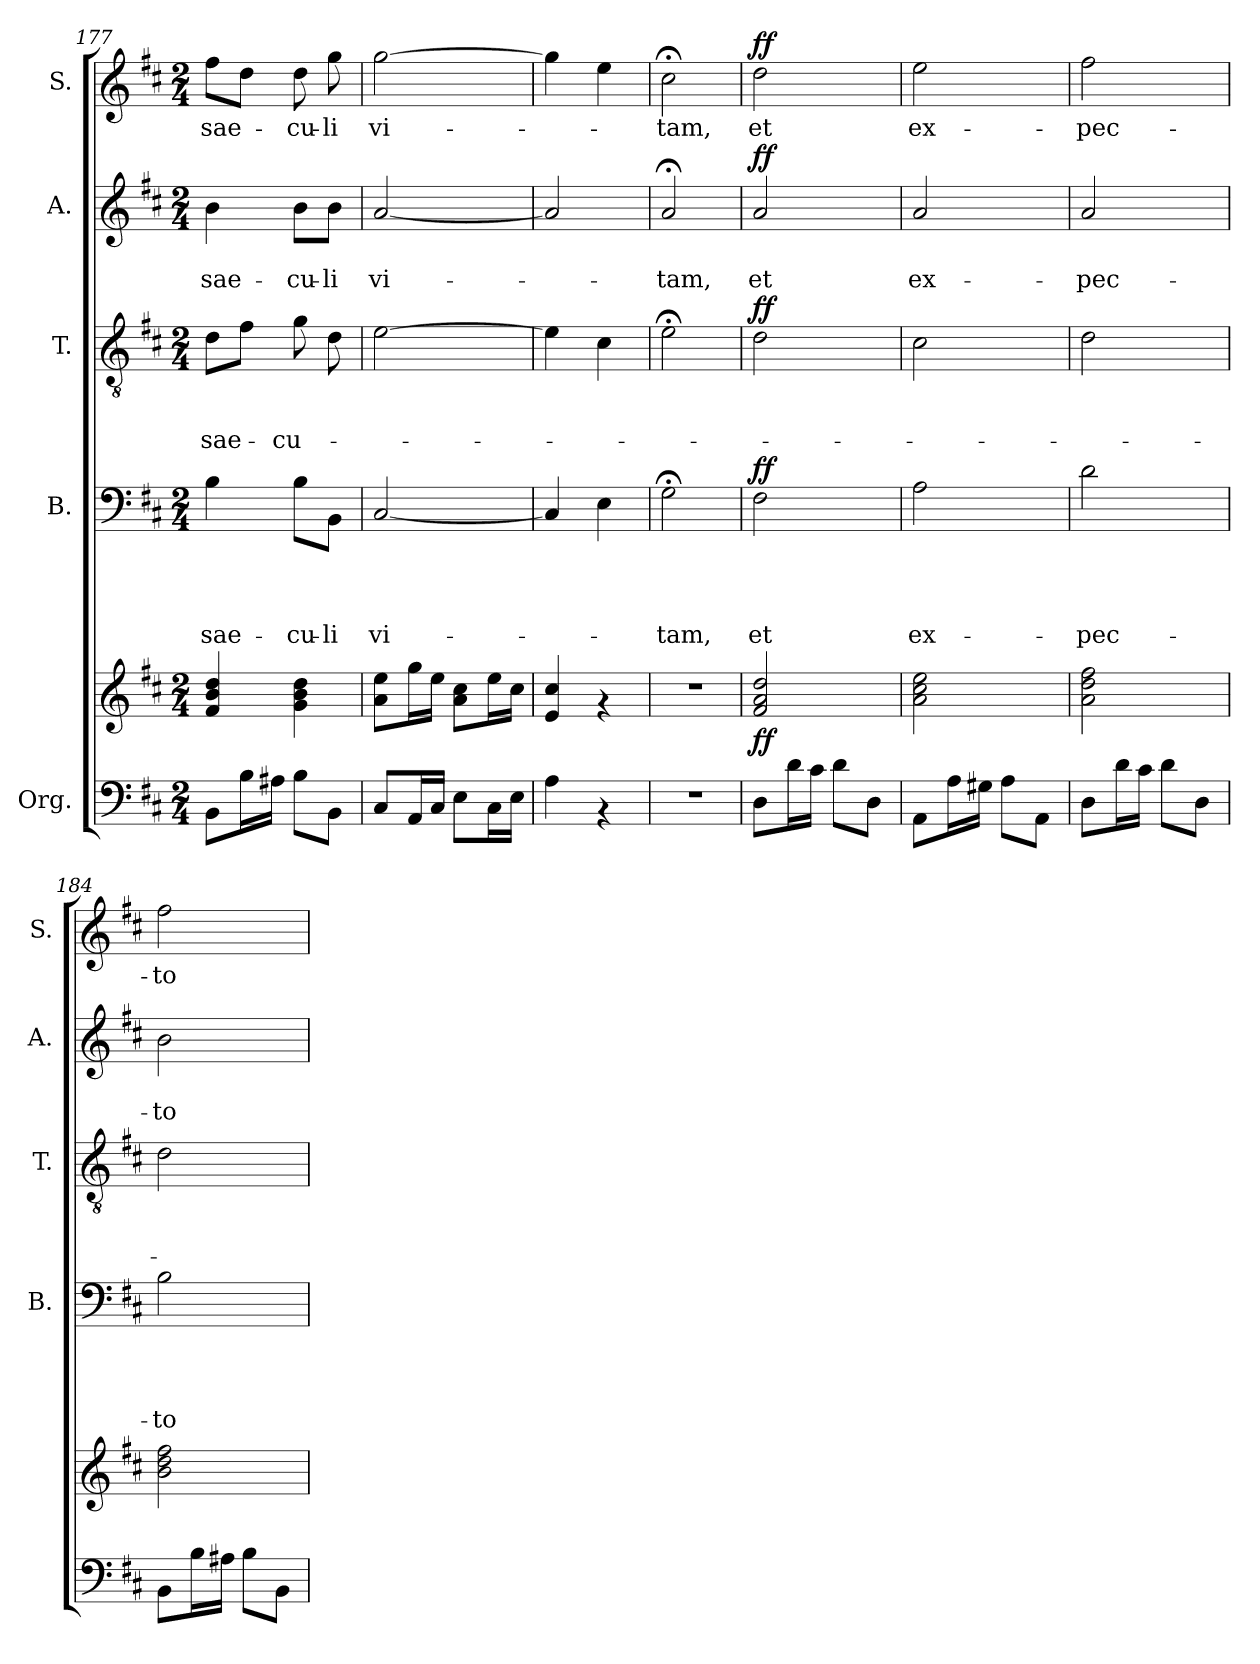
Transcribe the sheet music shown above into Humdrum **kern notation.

**kern	**kern	**dynam	**kern	**text	**text	**text	**text	**dynam	**kern	**text	**text	**text	**dynam	**kern	**text	**text	**dynam	**kern	**text	**dynam
*part5	*part5	*part5	*part4	*part4	*part4	*part4	*part4	*part4	*part3	*part3	*part3	*part3	*part3	*part2	*part2	*part2	*part2	*part1	*part1	*part1
*staff6	*staff5	*staff5/6	*staff4	*staff4	*staff4	*staff4	*staff4	*staff4	*staff3	*staff3	*staff3	*staff3	*staff3	*staff2	*staff2	*staff2	*staff2	*staff1	*staff1	*staff1
*I"Org.	*	*	*I"B.	*	*	*	*	*	*I"T.	*	*	*	*	*I"A.	*	*	*	*I"S.	*	*
*	*	*	*I'B.	*	*	*	*	*	*I'T.	*	*	*	*	*I'A.	*	*	*	*I'S.	*	*
*clefF4	*clefG2	*	*clefF4	*	*	*	*	*	*clefGv2	*	*	*	*	*clefG2	*	*	*	*clefG2	*	*
*k[f#c#]	*k[f#c#]	*	*k[f#c#]	*	*	*	*	*	*k[f#c#]	*	*	*	*	*k[f#c#]	*	*	*	*k[f#c#]	*	*
*D:	*D:	*	*D:	*	*	*	*	*	*D:	*	*	*	*	*D:	*	*	*	*D:	*	*
*M2/4	*M2/4	*	*M2/4	*	*	*	*	*	*M2/4	*	*	*	*	*M2/4	*	*	*	*M2/4	*	*
=177	=177	=177	=177	=177	=177	=177	=177	=177	=177	=177	=177	=177	=177	=177	=177	=177	=177	=177	=177	=177
!	!	!	!	!	!	!	!LO:LY:b	!	!	!	!	!LO:LY:b	!	!	!	!LO:LY:b	!	!	!LO:LY:b	!
8BB\L	4f#/ 4b/ 4dd/	.	4B\	.	.	.	sae-	.	8d\L	.	.	sae-	.	4b\	.	sae-	.	8ff#\L	sae-	.
16B\L	.	.	.	.	.	.	.	.	8f#\J	.	.	.	.	.	.	.	.	8dd\J	.	.
16A#X\JJ	.	.	.	.	.	.	.	.	.	.	.	.	.	.	.	.	.	.	.	.
!	!	!	!	!	!	!	!LO:LY:b	!	!	!	!	!LO:LY:b	!	!	!	!LO:LY:b	!	!	!LO:LY:b	!
8B\L	4g\ 4b\ 4dd\	.	8B\L	.	.	.	-cu-	.	8g\	.	.	-cu-	.	8b\L	.	-cu-	.	8dd\	-cu-	.
!	!	!	!	!	!	!	!LO:LY:b	!	!	!	!	!	!	!	!	!LO:LY:b	!	!	!LO:LY:b	!
8BB\J	.	.	8BB\J	.	.	.	-li	.	8d\	.	.	.	.	8b\J	.	-li	.	8gg\	-li	.
=178	=178	=178	=178	=178	=178	=178	=178	=178	=178	=178	=178	=178	=178	=178	=178	=178	=178	=178	=178	=178
!	!	!	!	!	!	!	!LO:LY:b	!	!	!	!	!	!	!	!	!LO:LY:b	!	!	!LO:LY:b	!
8C#/L	8a\ 8ee\L	.	[<2C#/	.	.	.	vi-	.	[>2e\	.	.	.	.	[<2a/	.	vi-	.	[>2gg\	vi-	.
16AA/L	16gg\L	.	.	.	.	.	.	.	.	.	.	.	.	.	.	.	.	.	.	.
16C#/JJ	16ee\JJ	.	.	.	.	.	.	.	.	.	.	.	.	.	.	.	.	.	.	.
8E\L	8a\ 8cc#\L	.	.	.	.	.	.	.	.	.	.	.	.	.	.	.	.	.	.	.
16C#\L	16ee\L	.	.	.	.	.	.	.	.	.	.	.	.	.	.	.	.	.	.	.
16E\JJ	16cc#\JJ	.	.	.	.	.	.	.	.	.	.	.	.	.	.	.	.	.	.	.
=179	=179	=179	=179	=179	=179	=179	=179	=179	=179	=179	=179	=179	=179	=179	=179	=179	=179	=179	=179	=179
4A\	4e/ 4cc#/	.	4C#/]	.	.	.	.	.	4e\]	.	.	.	.	2a/]	.	.	.	4gg\]	.	.
4rAA	4rf	.	4E\	.	.	.	.	.	4c#\	.	.	.	.	.	.	.	.	4ee\	.	.
=180	=180	=180	=180	=180	=180	=180	=180	=180	=180	=180	=180	=180	=180	=180	=180	=180	=180	=180	=180	=180
!	!	!	!	!	!	!	!LO:LY:b	!	!	!	!	!	!	!	!	!LO:LY:b	!	!	!LO:LY:b	!
2r	2r	.	2G;<\	.	.	.	-tam,	.	2e;<\	.	.	.	.	2a;/	.	-tam,	.	2cc#;<\	-tam,	.
=181	=181	=181	=181	=181	=181	=181	=181	=181	=181	=181	=181	=181	=181	=181	=181	=181	=181	=181	=181	=181
!	!	!LO:DY:a=2	!	!	!	!	!LO:LY:b	!LO:DY:a	!	!	!	!	!LO:DY:a	!	!	!LO:LY:b	!LO:DY:a	!	!LO:LY:b	!LO:DY:a
8D\L	2f#/ 2a/ 2dd/	ff	2F#\	.	.	.	et	ff	2d\	.	.	.	ff	2a/	.	et	ff	2dd\	et	ff
16d\L	.	.	.	.	.	.	.	.	.	.	.	.	.	.	.	.	.	.	.	.
16c#\JJ	.	.	.	.	.	.	.	.	.	.	.	.	.	.	.	.	.	.	.	.
8d\L	.	.	.	.	.	.	.	.	.	.	.	.	.	.	.	.	.	.	.	.
8D\J	.	.	.	.	.	.	.	.	.	.	.	.	.	.	.	.	.	.	.	.
=182	=182	=182	=182	=182	=182	=182	=182	=182	=182	=182	=182	=182	=182	=182	=182	=182	=182	=182	=182	=182
!	!	!	!	!	!	!	!LO:LY:b	!	!	!	!	!	!	!	!	!LO:LY:b	!	!	!LO:LY:b	!
8AA\L	2a\ 2cc#\ 2ee\	.	2A\	.	.	.	ex-	.	2c#\	.	.	.	.	2a/	.	ex-	.	2ee\	ex-	.
16A\L	.	.	.	.	.	.	.	.	.	.	.	.	.	.	.	.	.	.	.	.
16G#X\JJ	.	.	.	.	.	.	.	.	.	.	.	.	.	.	.	.	.	.	.	.
8A\L	.	.	.	.	.	.	.	.	.	.	.	.	.	.	.	.	.	.	.	.
8AA\J	.	.	.	.	.	.	.	.	.	.	.	.	.	.	.	.	.	.	.	.
=183	=183	=183	=183	=183	=183	=183	=183	=183	=183	=183	=183	=183	=183	=183	=183	=183	=183	=183	=183	=183
!	!	!	!	!	!	!	!LO:LY:b	!	!	!	!	!	!	!	!	!LO:LY:b	!	!	!LO:LY:b	!
8D\L	2a\ 2dd\ 2ff#\	.	2d\	.	.	.	-pec-	.	2d\	.	.	.	.	2a/	.	-pec-	.	2ff#\	-pec-	.
16d\L	.	.	.	.	.	.	.	.	.	.	.	.	.	.	.	.	.	.	.	.
16c#\JJ	.	.	.	.	.	.	.	.	.	.	.	.	.	.	.	.	.	.	.	.
8d\L	.	.	.	.	.	.	.	.	.	.	.	.	.	.	.	.	.	.	.	.
8D\J	.	.	.	.	.	.	.	.	.	.	.	.	.	.	.	.	.	.	.	.
=184	=184	=184	=184	=184	=184	=184	=184	=184	=184	=184	=184	=184	=184	=184	=184	=184	=184	=184	=184	=184
!	!	!	!	!	!	!	!LO:LY:b	!	!	!	!	!	!	!	!	!LO:LY:b	!	!	!LO:LY:b	!
8BB\L	2b\ 2dd\ 2ff#\	.	2B\	.	.	.	-to	.	2d\	.	.	.	.	2b\	.	-to	.	2ff#\	-to	.
16B\L	.	.	.	.	.	.	.	.	.	.	.	.	.	.	.	.	.	.	.	.
16A#X\JJ	.	.	.	.	.	.	.	.	.	.	.	.	.	.	.	.	.	.	.	.
8B\L	.	.	.	.	.	.	.	.	.	.	.	.	.	.	.	.	.	.	.	.
8BB\J	.	.	.	.	.	.	.	.	.	.	.	.	.	.	.	.	.	.	.	.
=	=	=	=	=	=	=	=	=	=	=	=	=	=	=	=	=	=	=	=	=
*-	*-	*-	*-	*-	*-	*-	*-	*-	*-	*-	*-	*-	*-	*-	*-	*-	*-	*-	*-	*-
